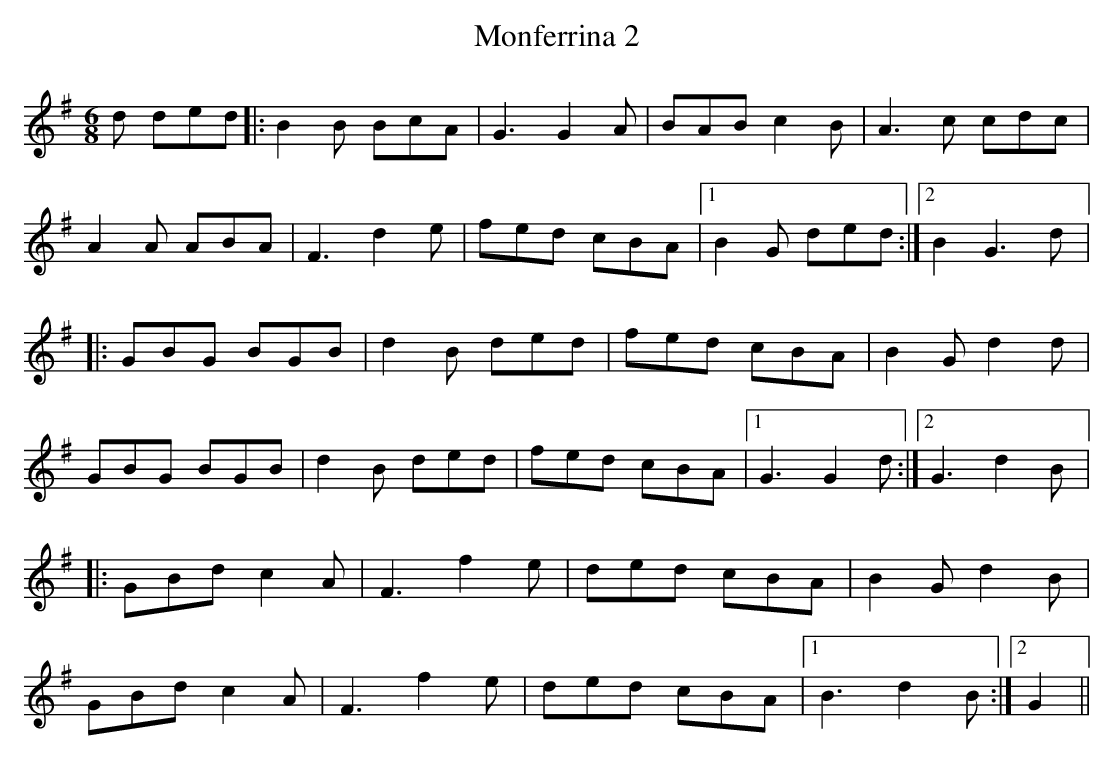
X:1
T:Monferrina 2
M:6/8
L:1/8
K:G
d ded |: B2 B BcA | G3 G2 A | BAB c2 B | A3 c cdc |
A2 A ABA | F3 d2 e | fed cBA |1 B2 G ded :|2 B2 G3 d |:
GBG BGB | d2 B ded | fed cBA | B2 G d2 d |
GBG BGB | d2 B ded | fed cBA |1 G3 G2 d :|2 G3 d2 B |:
GBd c2 A | F3 f2 e | ded cBA | B2 G d2 B |
GBd c2 A | F3 f2 e | ded cBA |1 B3 d2 B :|2 G2 ||
